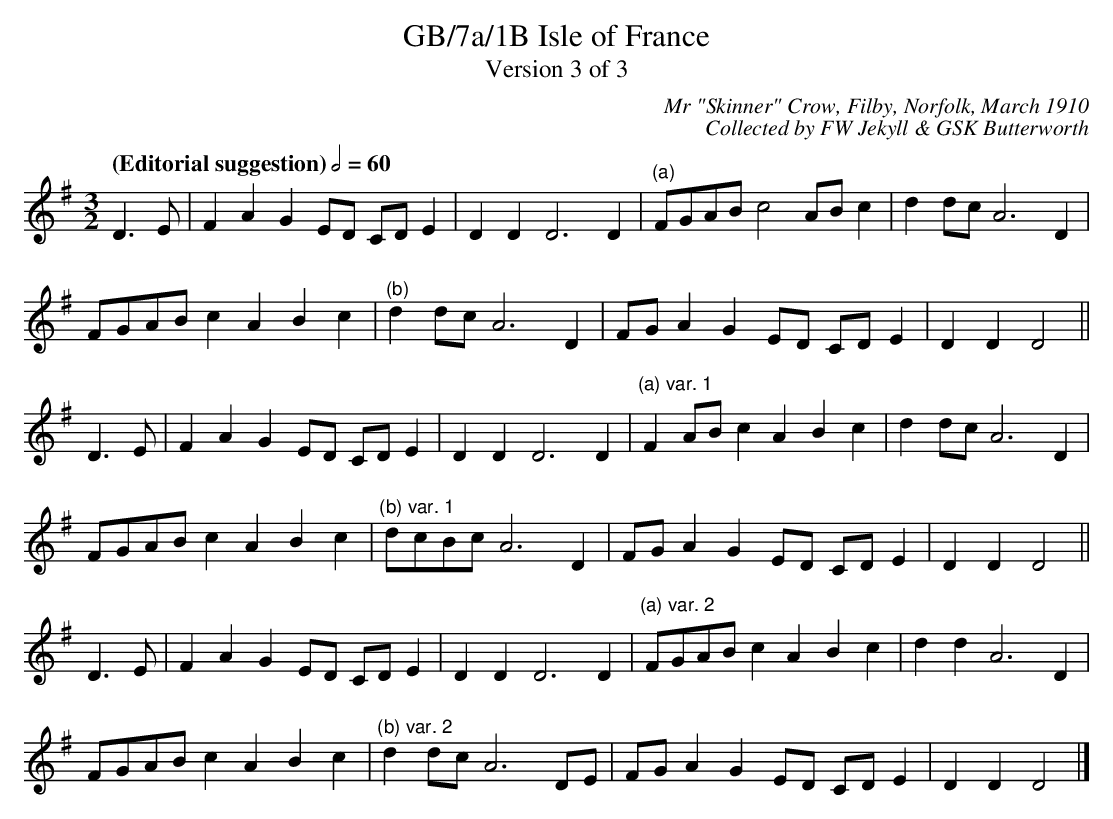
X:1
T:GB/7a/1B Isle of France
T:Version 3 of 3
C:Mr "Skinner" Crow, Filby, Norfolk, March 1910
C:Collected by FW Jekyll & GSK Butterworth
L:1/8
Q:"(Editorial suggestion)" 1/2=60
M:3/2
K:Dmix
D3 E | F2 A2 G2 ED CD E2 | D2 D2 D6 D2 | "^(a)" FGAB c4 AB c2 | d2 dc A6 D2 |
FGAB c2 A2 B2 c2 | "^(b)" d2 dc A6 D2 | FG A2 G2 ED CD E2 | D2 D2 D4 ||
D3 E | F2 A2 G2 ED CD E2 | D2 D2 D6 D2 | "^(a) var. 1" F2 AB c2 A2 B2 c2 | d2 dc A6 D2 |
FGAB c2 A2 B2 c2 | "^(b) var. 1" dcBc A6 D2  | FG A2 G2 ED CD E2 | D2 D2 D4 ||
D3 E | F2 A2 G2 ED CD E2 | D2 D2 D6 D2 | "^(a) var. 2" FGAB c2 A2 B2 c2 | d2 d2 A6 D2 |
FGAB c2 A2 B2 c2 | "^(b) var. 2" d2 dc A6 DE | FG A2 G2 ED CD E2 | D2 D2 D4 |]
